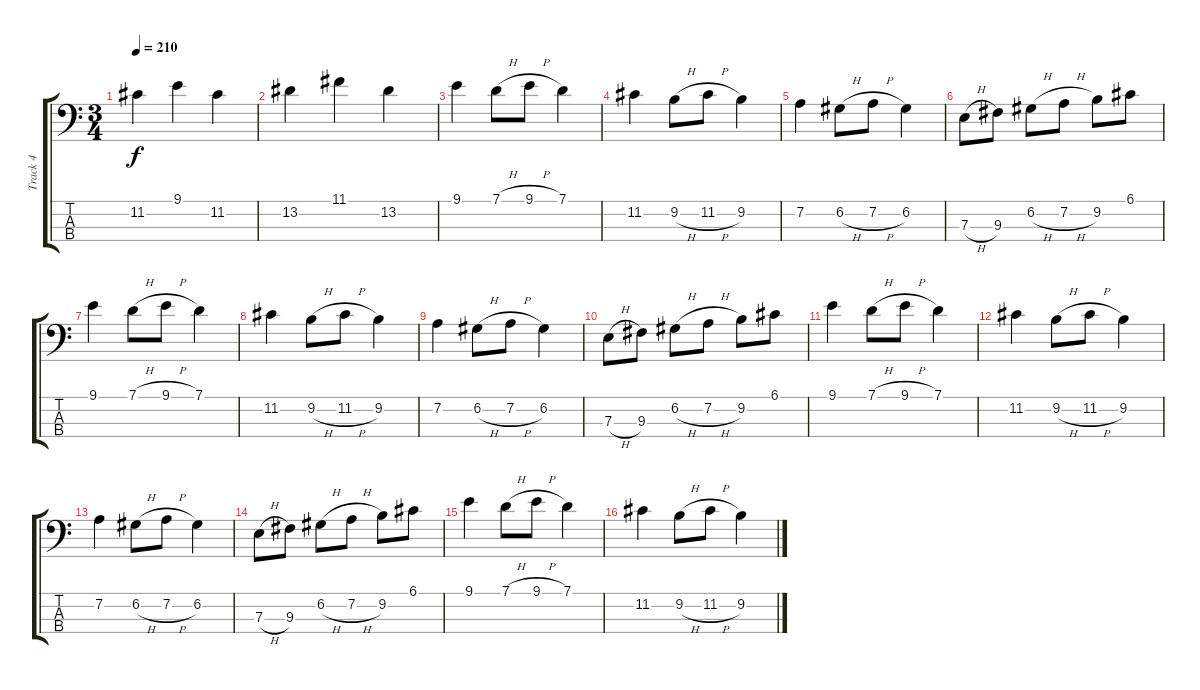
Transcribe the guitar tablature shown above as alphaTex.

\track ("Track 4" "Track 4") {instrument slapbass1}
\staff {score tabs}
\tuning (G2 D2 A1 E1) {hide}
\ts (3 4)
\tempo 210
\clef f4
\ks c
11.2.4{dy f} 9.1.4 11.2.4 |
13.2.4 11.1.4 13.2.4 |
9.1.4 7.1{h}.8 9.1{h}.8 7.1.4 |
11.2.4 9.2{h}.8 11.2{h}.8 9.2.4 |
7.2.4 6.2{h}.8 7.2{h}.8 6.2.4 |
7.3{h}.8 9.3.8 6.2{h}.8 7.2{h}.8 9.2.8 6.1.8 |
9.1.4 7.1{h}.8 9.1{h}.8 7.1.4 |
11.2.4 9.2{h}.8 11.2{h}.8 9.2.4 |
7.2.4 6.2{h}.8 7.2{h}.8 6.2.4 |
7.3{h}.8 9.3.8 6.2{h}.8 7.2{h}.8 9.2.8 6.1.8 |
9.1.4 7.1{h}.8 9.1{h}.8 7.1.4 |
11.2.4 9.2{h}.8 11.2{h}.8 9.2.4 |
7.2.4 6.2{h}.8 7.2{h}.8 6.2.4 |
7.3{h}.8 9.3.8 6.2{h}.8 7.2{h}.8 9.2.8 6.1.8 |
9.1.4 7.1{h}.8 9.1{h}.8 7.1.4 |
11.2.4 9.2{h}.8 11.2{h}.8 9.2.4
